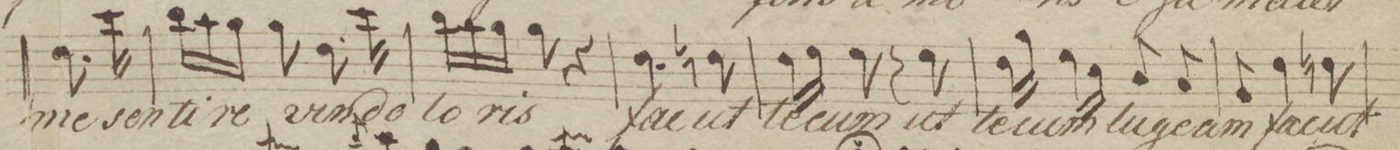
**kern	**text	**dynam
*I"Cant!	*	*
*clefC1	*	*
*k[b-e-a-]	*	*
*M2/4	*	*
8.b-\	me	.
16aa-\	sen-	.
=158	=158	=158
24gg\LL	-ti-	.
24ff\	.	.
24ee-\JJ	.	.
8ee-\	-re	.
8.b-\	vin	.
16aa-\	do-	.
=159	=159	=159
24gg\LL	-lo-	.
24ff\	.	.
24ee-\JJ	.	.
8ee-\	-ris	.
4r	.	.
=160	=160	=160
4.b-\	fac	.
8bn\	ut	.
=161	=161	=161
16b-\LL	te-	.
16cc\JJ	.	.
8cc\	-cum	.
8r	.	.
8cc\	ut	.
=162	=162	=162
16b-\LL	te-	.
16ee-\JJ	.	.
16cc\LL	-cum	.
16a-\JJ	.	.
8g/	lu-	.
8f/	-ge-	.
=163	=163	=163
8e-/	-am	.
4b-\	fac	.
8bn\	ut	.
=164	=164	=164
*-	*-	*-
